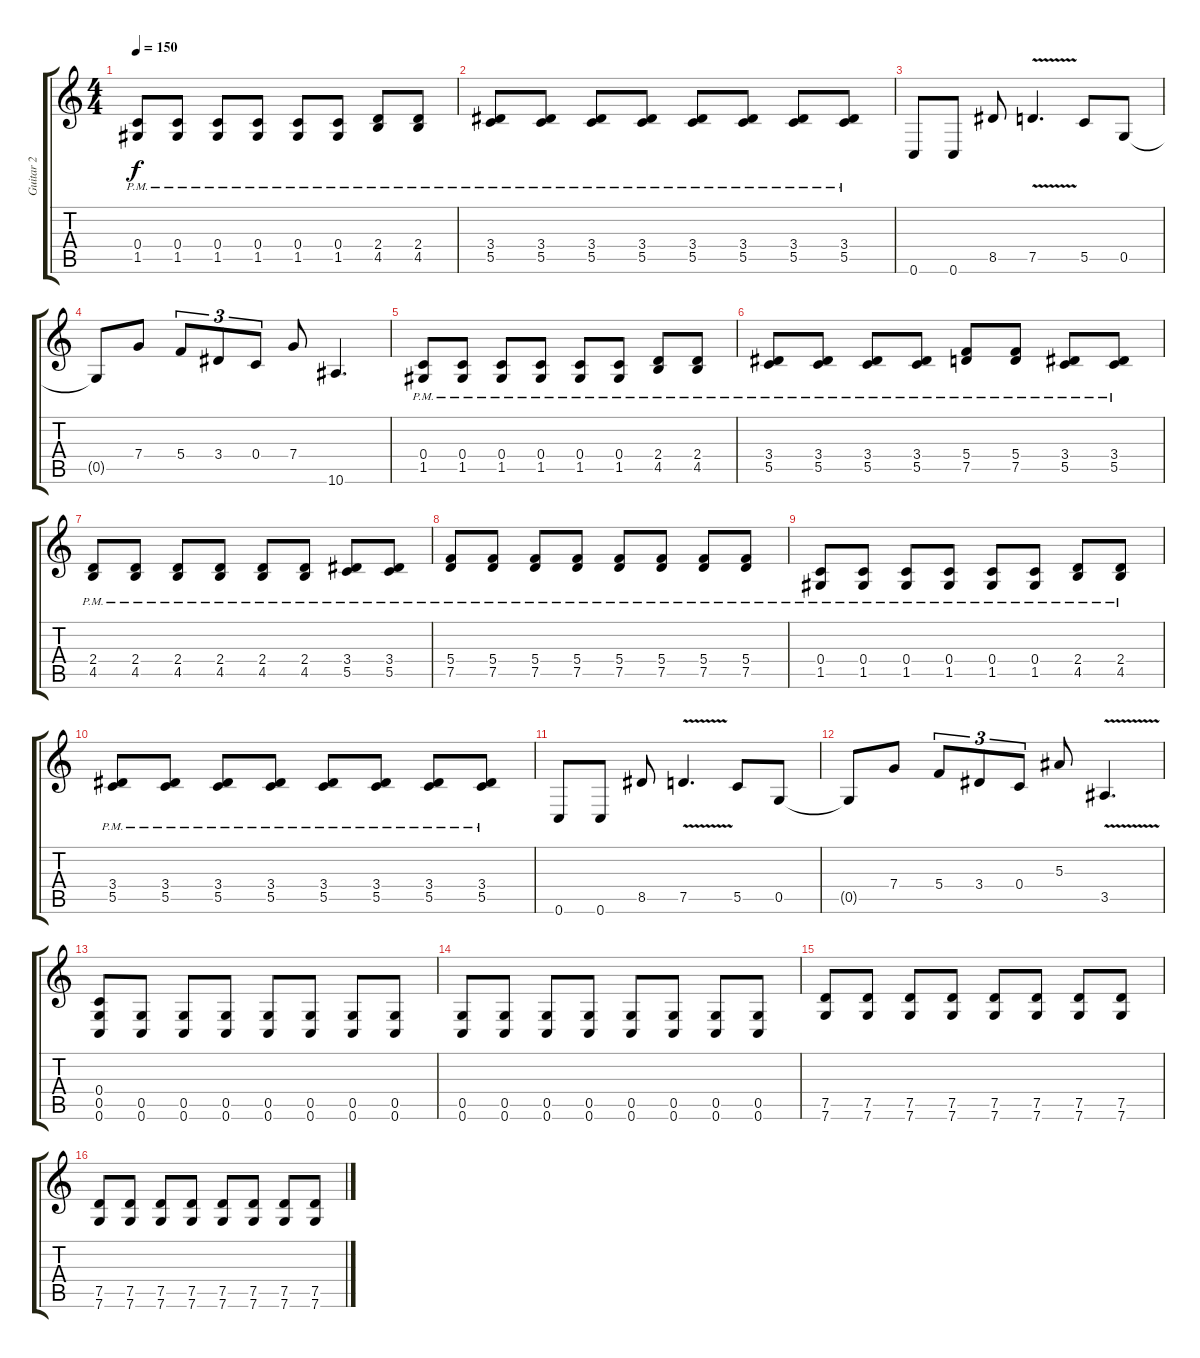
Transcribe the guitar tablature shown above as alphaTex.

\track ("Guitar 2" "Guitar 2") {instrument distortionguitar}
\staff {score tabs}
\tuning (D4 A3 F3 C3 G2 C2) {hide}
\ts (4 4)
\tempo 150
\clef g2
\ks c
(0.4{pm} 1.5).8{dy f} (0.4{pm} 1.5).8 (0.4{pm} 1.5).8 (0.4{pm} 1.5).8 (0.4{pm} 1.5).8 (0.4{pm} 1.5).8 (2.4{pm} 4.5).8 (2.4{pm} 4.5).8 |
(3.4{pm} 5.5).8 (3.4{pm} 5.5).8 (3.4{pm} 5.5).8 (3.4{pm} 5.5).8 (3.4{pm} 5.5).8 (3.4{pm} 5.5).8 (3.4{pm} 5.5{pm}).8 (3.4{pm} 5.5{pm}).8 |
0.6.8 0.6.8 8.5.8 7.5{v}.4{d} 5.5.8 0.5.8 |
0.5{t}.8 7.4.8 5.4.8{tu (3 2)} 3.4.8{tu (3 2)} 0.4.8{tu (3 2)} 7.4.8 10.6.4{d} |
(0.4{pm} 1.5).8 (0.4{pm} 1.5).8 (0.4{pm} 1.5).8 (0.4{pm} 1.5).8 (0.4{pm} 1.5).8 (0.4{pm} 1.5).8 (2.4{pm} 4.5).8 (2.4{pm} 4.5).8 |
(3.4{pm} 5.5).8 (3.4{pm} 5.5).8 (3.4{pm} 5.5).8 (3.4{pm} 5.5).8 (5.4{pm} 7.5).8 (5.4{pm} 7.5).8 (3.4{pm} 5.5).8 (3.4{pm} 5.5).8 |
(2.4{pm} 4.5).8 (2.4{pm} 4.5).8 (2.4{pm} 4.5).8 (2.4{pm} 4.5).8 (2.4{pm} 4.5).8 (2.4{pm} 4.5).8 (3.4{pm} 5.5).8 (3.4{pm} 5.5).8 |
(5.4{pm} 7.5).8 (5.4{pm} 7.5).8 (5.4{pm} 7.5).8 (5.4{pm} 7.5).8 (5.4{pm} 7.5).8 (5.4{pm} 7.5).8 (5.4{pm} 7.5).8 (5.4{pm} 7.5).8 |
(0.4{pm} 1.5).8 (0.4{pm} 1.5).8 (0.4{pm} 1.5).8 (0.4{pm} 1.5).8 (0.4{pm} 1.5).8 (0.4{pm} 1.5).8 (2.4{pm} 4.5).8 (2.4{pm} 4.5).8 |
(3.4{pm} 5.5).8 (3.4{pm} 5.5).8 (3.4{pm} 5.5).8 (3.4{pm} 5.5).8 (3.4{pm} 5.5).8 (3.4{pm} 5.5).8 (3.4{pm} 5.5{pm}).8 (3.4{pm} 5.5{pm}).8 |
0.6.8 0.6.8 8.5.8 7.5{v}.4{d} 5.5.8 0.5.8 |
0.5{t}.8 7.4.8 5.4.8{tu (3 2)} 3.4.8{tu (3 2)} 0.4.8{tu (3 2)} 5.3.8 3.5{v}.4{d} |
(0.4 0.5 0.6).8 (0.5 0.6).8 (0.5 0.6).8 (0.5 0.6).8 (0.5 0.6).8 (0.5 0.6).8 (0.5 0.6).8 (0.5 0.6).8 |
(0.5 0.6).8 (0.5 0.6).8 (0.5 0.6).8 (0.5 0.6).8 (0.5 0.6).8 (0.5 0.6).8 (0.5 0.6).8 (0.5 0.6).8 |
(7.5 7.6).8 (7.5 7.6).8 (7.5 7.6).8 (7.5 7.6).8 (7.5 7.6).8 (7.5 7.6).8 (7.5 7.6).8 (7.5 7.6).8 |
(7.5 7.6).8 (7.5 7.6).8 (7.5 7.6).8 (7.5 7.6).8 (7.5 7.6).8 (7.5 7.6).8 (7.5 7.6).8 (7.5 7.6).8
